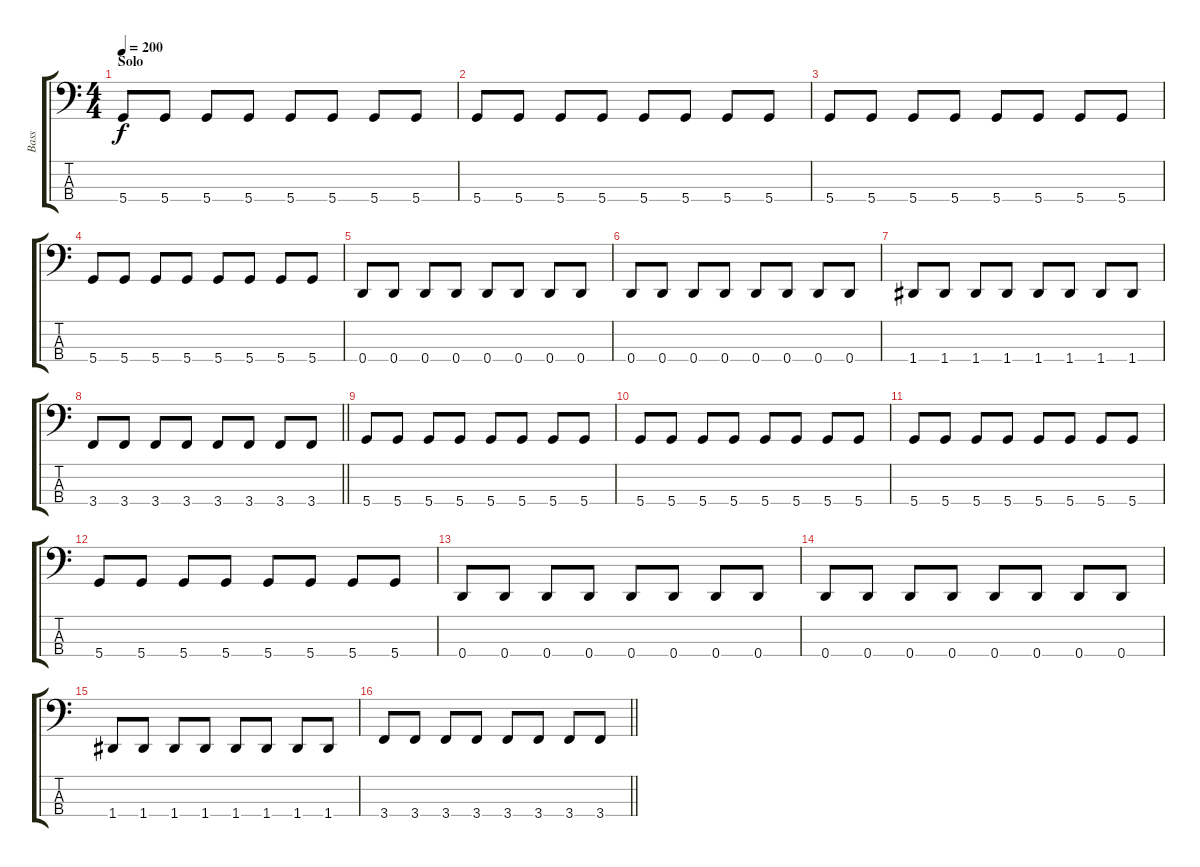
\track ("Bass" "Bass") {instrument electricbassfinger}
\staff {score tabs}
\tuning (F2 C2 G1 D1) {hide}
\ts (4 4)
\section ("" "Solo")
\tempo 200
\clef f4
\ks c
5.4.8{dy f} 5.4.8 5.4.8 5.4.8 5.4.8 5.4.8 5.4.8 5.4.8 |
5.4.8 5.4.8 5.4.8 5.4.8 5.4.8 5.4.8 5.4.8 5.4.8 |
5.4.8 5.4.8 5.4.8 5.4.8 5.4.8 5.4.8 5.4.8 5.4.8 |
5.4.8 5.4.8 5.4.8 5.4.8 5.4.8 5.4.8 5.4.8 5.4.8 |
0.4.8 0.4.8 0.4.8 0.4.8 0.4.8 0.4.8 0.4.8 0.4.8 |
0.4.8 0.4.8 0.4.8 0.4.8 0.4.8 0.4.8 0.4.8 0.4.8 |
1.4.8 1.4.8 1.4.8 1.4.8 1.4.8 1.4.8 1.4.8 1.4.8 |
\barLineRight lightlight
3.4.8 3.4.8 3.4.8 3.4.8 3.4.8 3.4.8 3.4.8 3.4.8 |
5.4.8 5.4.8 5.4.8 5.4.8 5.4.8 5.4.8 5.4.8 5.4.8 |
5.4.8 5.4.8 5.4.8 5.4.8 5.4.8 5.4.8 5.4.8 5.4.8 |
5.4.8 5.4.8 5.4.8 5.4.8 5.4.8 5.4.8 5.4.8 5.4.8 |
5.4.8 5.4.8 5.4.8 5.4.8 5.4.8 5.4.8 5.4.8 5.4.8 |
0.4.8 0.4.8 0.4.8 0.4.8 0.4.8 0.4.8 0.4.8 0.4.8 |
0.4.8 0.4.8 0.4.8 0.4.8 0.4.8 0.4.8 0.4.8 0.4.8 |
1.4.8 1.4.8 1.4.8 1.4.8 1.4.8 1.4.8 1.4.8 1.4.8 |
\barLineRight lightlight
3.4.8 3.4.8 3.4.8 3.4.8 3.4.8 3.4.8 3.4.8 3.4.8
